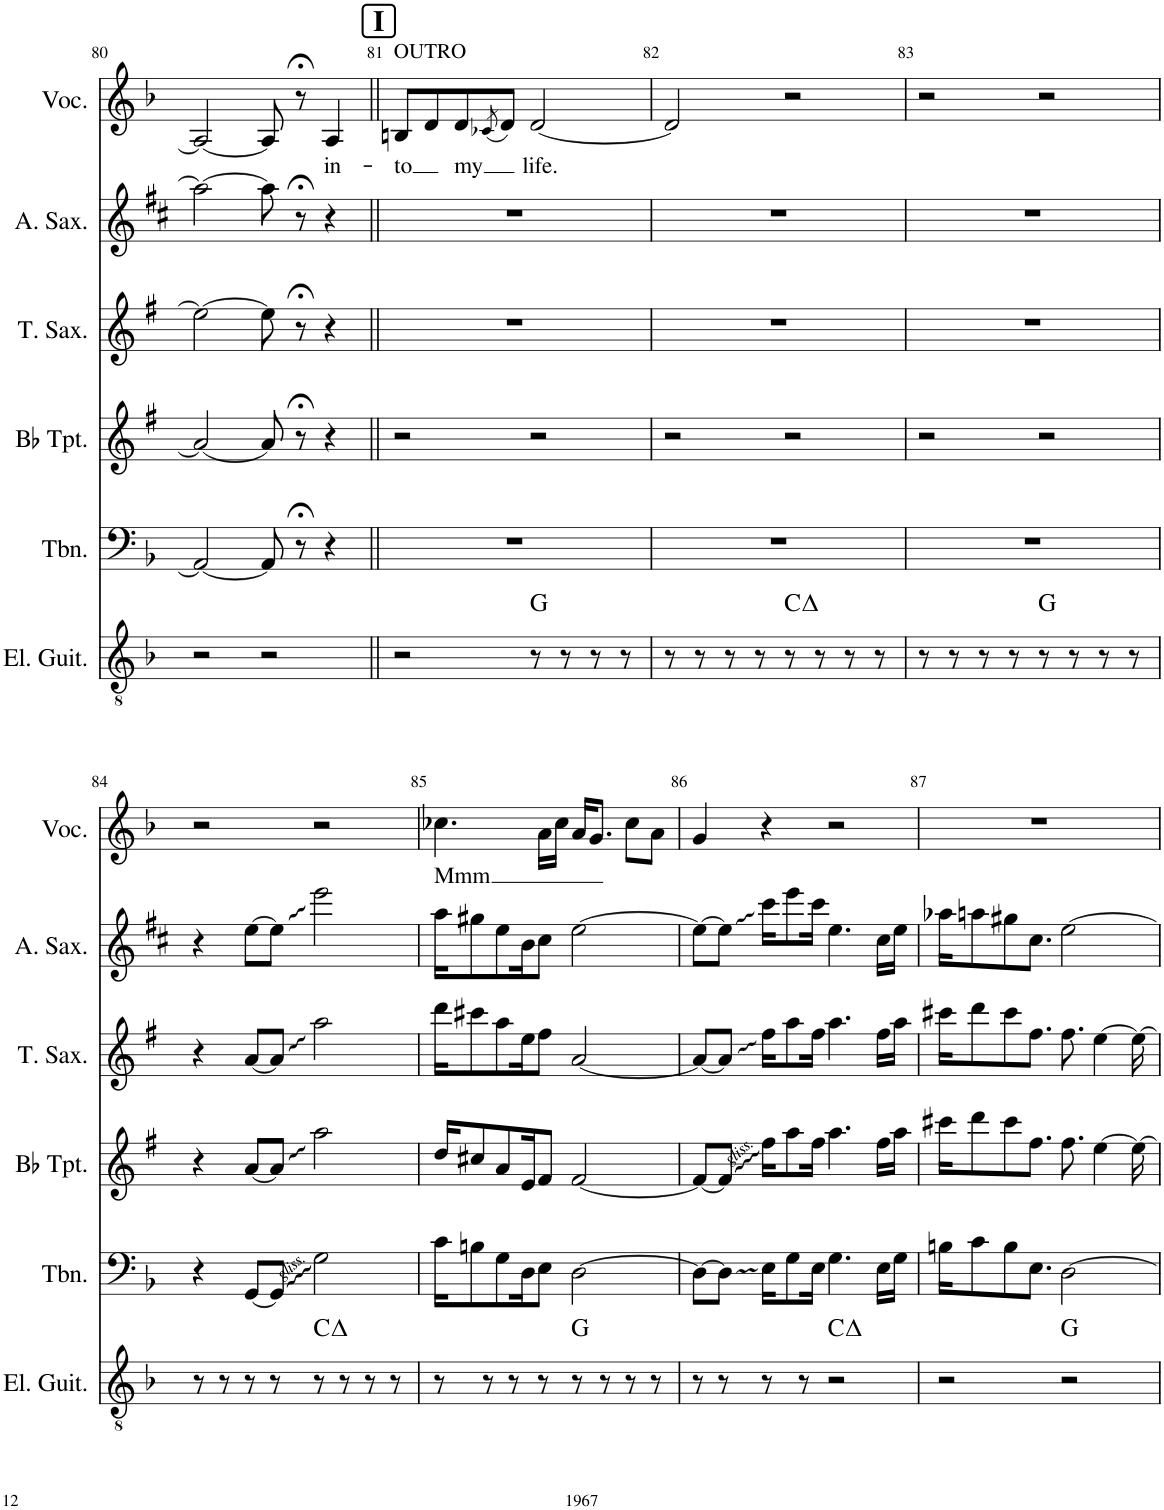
**kern	**harte	**kern	**kern	**kern	**kern	**kern	**text
*part6	*part6	*part5	*part4	*part3	*part2	*part1	*part1
*staff6	*	*staff5	*staff4	*staff3	*staff2	*staff1	*staff1
*I"Electric Guitar	*	*I"Trombone	*I"Bb Trumpet	*I"Tenor Saxophone	*I"Alto Saxophone	*I"Vocal	*
*I'El. Guit.	*	*I'Tbn.	*I'Bb Tpt.	*I'T. Sax.	*I'A. Sax.	*I'Voc.	*
!!LO:PB:g=z
*clefGv2	*	*clefF4	*clefG2	*clefG2	*clefG2	*clefG2	*
*	*	*	*Trd1c2	*Trd8c14	*Trd5c9	*	*
*k[b-]	*	*k[b-]	*k[f#]	*k[f#]	*k[f#c#]	*k[b-]	*
*M4/4	*	*M4/4	*M4/4	*M4/4	*M4/4	*M4/4	*
=80	=80	=80	=80	=80	=80	=80	=80
2r	.	2AA/_	2a/_	2ee#\_	2aa\_	2A/_	.
2r	.	8AA/]	8a/]	8ee#\]	8aa\]	8A/]	.
.	.	8r;<	8r;<	8r;<	8r;<	8r;<	.
!	!	!	!	!	!	!	!LO:LY:b
.	.	4r	4r	4r	4r	4A/	in-
!!LO:REH:place=s1:a:B:cj:fs=14:t=I
=81||	=81||	=81||	=81||	=81||	=81||	=81||	=81||
!	!	!	!	!	!	!LO:TX:a:t=OUTRO	!
!	!	!	!	!	!	!	!LO:LY:b
2r	.	1r	2r	1r	1r	8Bn/L	-to
.	.	.	.	.	.	8d/	.
!	!	!	!	!	!	!	!LO:LY:b
.	.	.	.	.	.	8d/	my
.	.	.	.	.	.	(8qc-X/	.
.	.	.	.	.	.	8d/J)	.
!	!	!	!	!	!	!	!LO:LY:b
8r	G:maj	.	2r	.	.	[2d/	life.
8r	.	.	.	.	.	.	.
8r	.	.	.	.	.	.	.
8r	.	.	.	.	.	.	.
=82	=82	=82	=82	=82	=82	=82	=82
8r	.	1r	2r	1r	1r	2d/]	.
8r	.	.	.	.	.	.	.
8r	.	.	.	.	.	.	.
8r	.	.	.	.	.	.	.
8r	C:maj	.	2r	.	.	2r	.
8r	.	.	.	.	.	.	.
8r	.	.	.	.	.	.	.
8r	.	.	.	.	.	.	.
=83	=83	=83	=83	=83	=83	=83	=83
8r	.	1r	2r	1r	1r	2r	.
8r	.	.	.	.	.	.	.
8r	.	.	.	.	.	.	.
8r	.	.	.	.	.	.	.
8r	G:maj	.	2r	.	.	2r	.
8r	.	.	.	.	.	.	.
8r	.	.	.	.	.	.	.
8r	.	.	.	.	.	.	.
!!LO:LB:g=z
=84	=84	=84	=84	=84	=84	=84	=84
8r	.	4r	4r	4r	4r	2r	.
8r	.	.	.	.	.	.	.
8r	.	[8GG/L	[8a/L	[8a/L	[8ee\L	.	.
8r	.	8GG/J]	8a/J]	8a/J]	8ee\J]	.	.
8r	C:maj	2G\	2aa\	2aa\	2eee\	2r	.
8r	.	.	.	.	.	.	.
8r	.	.	.	.	.	.	.
8r	.	.	.	.	.	.	.
=85	=85	=85	=85	=85	=85	=85	=85
!	!	!	!	!	!	!	!LO:LY:b
8r	.	16c\KL	16dd/KL	16ddd\KL	16aa\KL	4.cc-X\	Mmm
.	.	8Bn\	8cc#X/	8ccc#X\	8gg#X\	.	.
8r	.	.	.	.	.	.	.
.	.	8G\	8a/	8aa\	8ee\	.	.
8r	.	.	.	.	.	.	.
.	.	16D\K	16e/K	16ee\K	16b\K	.	.
8r	.	8E\J	8f#/J	8ff#\J	8cc#\J	16a\LL	.
.	.	.	.	.	.	16cc-\JJ	.
8r	G:maj	[2D\	[2f#/	[2a/	[2ee\	16a/KL	.
.	.	.	.	.	.	8.g/J	.
8r	.	.	.	.	.	.	.
8r	.	.	.	.	.	8cc-\L	.
8r	.	.	.	.	.	8a\J	.
=86	=86	=86	=86	=86	=86	=86	=86
8r	.	8D\L_	8f#/L_	8a/L_	8ee\L_	4g/	.
8r	.	8D\J]	8f#/J]	8a/J]	8ee\J]	.	.
8r	.	16E\KL	16ff#\KL	16ff#\KL	16ccc#\KL	4r	.
.	.	8G\	8aa\	8aa\	8eee\	.	.
8r	.	.	.	.	.	.	.
.	.	16E\Jk	16ff#\Jk	16ff#\Jk	16ccc#\Jk	.	.
2r	C:maj	4.G\	4.aa\	4.aa\	4.ee\	2r	.
.	.	16E\LL	16ff#\LL	16ff#\LL	16cc#\LL	.	.
.	.	16G\JJ	16aa\JJ	16aa\JJ	16ee\JJ	.	.
=87	=87	=87	=87	=87	=87	=87	=87
2r	.	16Bn\KL	16ccc#X\KL	16ccc#X\KL	16aa-X\KL	1r	.
.	.	8c\	8ddd\	8ddd\	8aan\	.	.
.	.	8B\	8ccc#\	8ccc#\	8gg#X\	.	.
.	.	8.E\J	8.ff#\J	8.ff#\J	8.cc#\J	.	.
2r	G:maj	[2D\	8.ff#\	8.ff#\	[2ee\	.	.
.	.	.	[4ee\	[4ee\	.	.	.
.	.	.	16ee\_	16ee\_	.	.	.
=	=	=	=	=	=	=	=
*-	*-	*-	*-	*-	*-	*-	*-
